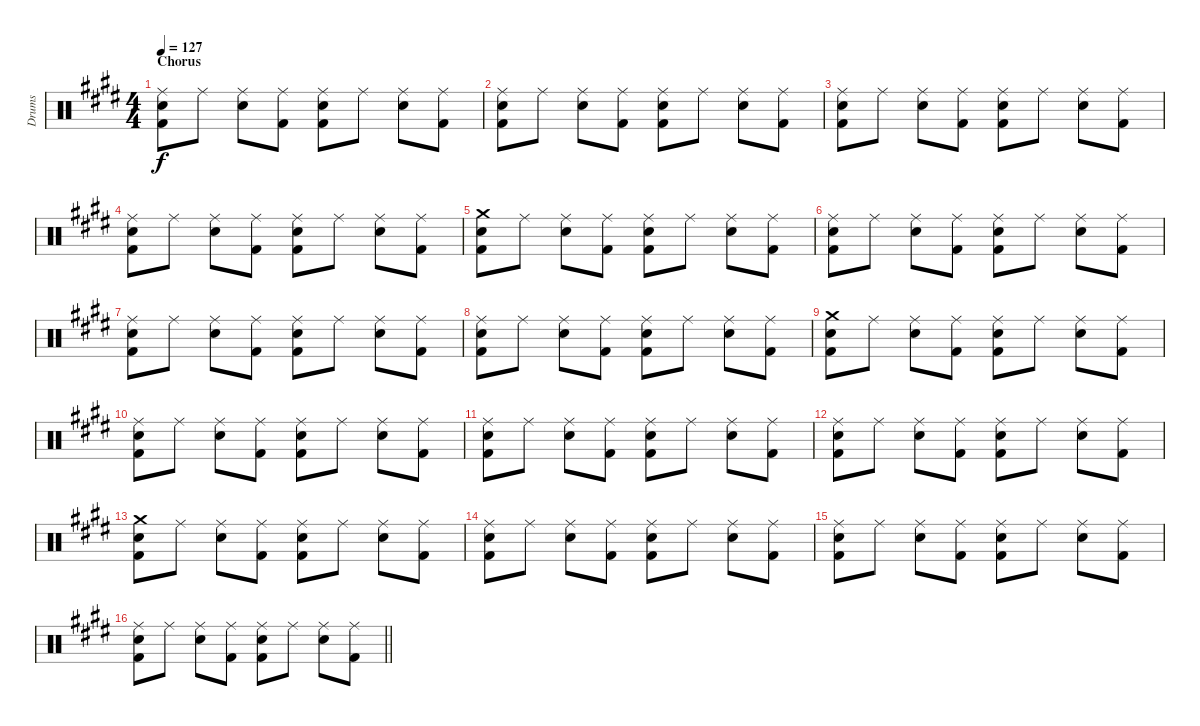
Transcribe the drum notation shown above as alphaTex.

\track ("Drums" "Drums") {instrument percussion}
\staff {score}
\articulation defaults
\ts (4 4)
\section ("" "Chorus")
\tempo 127
\clef neutral
\ks e
("Ride (middle)" "Snare (hit) 2" "Kick (hit) 2").8{dy f} "Ride (middle)".8 ("Ride (middle)" "Snare (hit) 2").8 ("Ride (middle)" "Kick (hit) 2").8 ("Ride (middle)" "Snare (hit) 2" "Kick (hit) 2").8 "Ride (middle)".8 ("Ride (middle)" "Snare (hit) 2").8 ("Ride (middle)" "Kick (hit) 2").8 |
("Ride (middle)" "Snare (hit) 2" "Kick (hit) 2").8 "Ride (middle)".8 ("Ride (middle)" "Snare (hit) 2").8 ("Ride (middle)" "Kick (hit) 2").8 ("Ride (middle)" "Snare (hit) 2" "Kick (hit) 2").8 "Ride (middle)".8 ("Ride (middle)" "Snare (hit) 2").8 ("Ride (middle)" "Kick (hit) 2").8 |
("Ride (middle)" "Snare (hit) 2" "Kick (hit) 2").8 "Ride (middle)".8 ("Ride (middle)" "Snare (hit) 2").8 ("Ride (middle)" "Kick (hit) 2").8 ("Ride (middle)" "Snare (hit) 2" "Kick (hit) 2").8 "Ride (middle)".8 ("Ride (middle)" "Snare (hit) 2").8 ("Ride (middle)" "Kick (hit) 2").8 |
("Ride (middle)" "Snare (hit) 2" "Kick (hit) 2").8 "Ride (middle)".8 ("Ride (middle)" "Snare (hit) 2").8 ("Ride (middle)" "Kick (hit) 2").8 ("Ride (middle)" "Snare (hit) 2" "Kick (hit) 2").8 "Ride (middle)".8 ("Ride (middle)" "Snare (hit) 2").8 ("Ride (middle)" "Kick (hit) 2").8 |
("Crash medium (hit)" "Snare (hit) 2" "Kick (hit) 2").8 "Ride (middle)".8 ("Ride (middle)" "Snare (hit) 2").8 ("Ride (middle)" "Kick (hit) 2").8 ("Ride (middle)" "Snare (hit) 2" "Kick (hit) 2").8 "Ride (middle)".8 ("Ride (middle)" "Snare (hit) 2").8 ("Ride (middle)" "Kick (hit) 2").8 |
("Ride (middle)" "Snare (hit) 2" "Kick (hit) 2").8 "Ride (middle)".8 ("Ride (middle)" "Snare (hit) 2").8 ("Ride (middle)" "Kick (hit) 2").8 ("Ride (middle)" "Snare (hit) 2" "Kick (hit) 2").8 "Ride (middle)".8 ("Ride (middle)" "Snare (hit) 2").8 ("Ride (middle)" "Kick (hit) 2").8 |
("Ride (middle)" "Snare (hit) 2" "Kick (hit) 2").8 "Ride (middle)".8 ("Ride (middle)" "Snare (hit) 2").8 ("Ride (middle)" "Kick (hit) 2").8 ("Ride (middle)" "Snare (hit) 2" "Kick (hit) 2").8 "Ride (middle)".8 ("Ride (middle)" "Snare (hit) 2").8 ("Ride (middle)" "Kick (hit) 2").8 |
("Ride (middle)" "Snare (hit) 2" "Kick (hit) 2").8 "Ride (middle)".8 ("Ride (middle)" "Snare (hit) 2").8 ("Ride (middle)" "Kick (hit) 2").8 ("Ride (middle)" "Snare (hit) 2" "Kick (hit) 2").8 "Ride (middle)".8 ("Ride (middle)" "Snare (hit) 2").8 ("Ride (middle)" "Kick (hit) 2").8 |
("Crash medium (hit)" "Snare (hit) 2" "Kick (hit) 2").8 "Ride (middle)".8 ("Ride (middle)" "Snare (hit) 2").8 ("Ride (middle)" "Kick (hit) 2").8 ("Ride (middle)" "Snare (hit) 2" "Kick (hit) 2").8 "Ride (middle)".8 ("Ride (middle)" "Snare (hit) 2").8 ("Ride (middle)" "Kick (hit) 2").8 |
("Ride (middle)" "Snare (hit) 2" "Kick (hit) 2").8 "Ride (middle)".8 ("Ride (middle)" "Snare (hit) 2").8 ("Ride (middle)" "Kick (hit) 2").8 ("Ride (middle)" "Snare (hit) 2" "Kick (hit) 2").8 "Ride (middle)".8 ("Ride (middle)" "Snare (hit) 2").8 ("Ride (middle)" "Kick (hit) 2").8 |
("Ride (middle)" "Snare (hit) 2" "Kick (hit) 2").8 "Ride (middle)".8 ("Ride (middle)" "Snare (hit) 2").8 ("Ride (middle)" "Kick (hit) 2").8 ("Ride (middle)" "Snare (hit) 2" "Kick (hit) 2").8 "Ride (middle)".8 ("Ride (middle)" "Snare (hit) 2").8 ("Ride (middle)" "Kick (hit) 2").8 |
("Ride (middle)" "Snare (hit) 2" "Kick (hit) 2").8 "Ride (middle)".8 ("Ride (middle)" "Snare (hit) 2").8 ("Ride (middle)" "Kick (hit) 2").8 ("Ride (middle)" "Snare (hit) 2" "Kick (hit) 2").8 "Ride (middle)".8 ("Ride (middle)" "Snare (hit) 2").8 ("Ride (middle)" "Kick (hit) 2").8 |
("Crash medium (hit)" "Snare (hit) 2" "Kick (hit) 2").8 "Ride (middle)".8 ("Ride (middle)" "Snare (hit) 2").8 ("Ride (middle)" "Kick (hit) 2").8 ("Ride (middle)" "Snare (hit) 2" "Kick (hit) 2").8 "Ride (middle)".8 ("Ride (middle)" "Snare (hit) 2").8 ("Ride (middle)" "Kick (hit) 2").8 |
("Ride (middle)" "Snare (hit) 2" "Kick (hit) 2").8 "Ride (middle)".8 ("Ride (middle)" "Snare (hit) 2").8 ("Ride (middle)" "Kick (hit) 2").8 ("Ride (middle)" "Snare (hit) 2" "Kick (hit) 2").8 "Ride (middle)".8 ("Ride (middle)" "Snare (hit) 2").8 ("Ride (middle)" "Kick (hit) 2").8 |
("Ride (middle)" "Snare (hit) 2" "Kick (hit) 2").8 "Ride (middle)".8 ("Ride (middle)" "Snare (hit) 2").8 ("Ride (middle)" "Kick (hit) 2").8 ("Ride (middle)" "Snare (hit) 2" "Kick (hit) 2").8 "Ride (middle)".8 ("Ride (middle)" "Snare (hit) 2").8 ("Ride (middle)" "Kick (hit) 2").8 |
\barLineRight lightlight
("Ride (middle)" "Snare (hit) 2" "Kick (hit) 2").8 "Ride (middle)".8 ("Ride (middle)" "Snare (hit) 2").8 ("Ride (middle)" "Kick (hit) 2").8 ("Ride (middle)" "Snare (hit) 2" "Kick (hit) 2").8 "Ride (middle)".8 ("Ride (middle)" "Snare (hit) 2").8 ("Ride (middle)" "Kick (hit) 2").8
